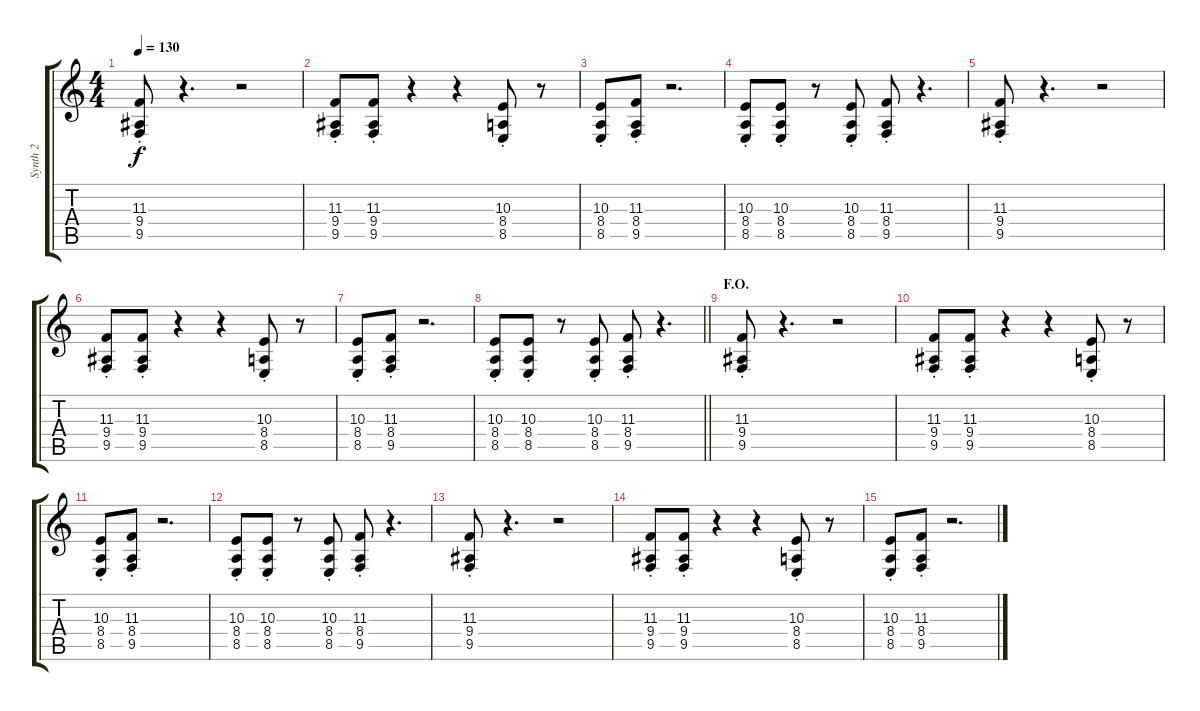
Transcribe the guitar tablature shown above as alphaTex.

\track ("Synth 2" "Synth 2") {instrument harpsichord}
\staff {score tabs}
\tuning (Eb4 Bb3 Gb3 Db3 Ab2 Eb2) {hide}
\ts (4 4)
\tempo 130
\clef g2
\ks c
(11.3{st} 9.4{st} 9.5{st}).8{dy f} r.4{d} r.2 |
(11.3{st} 9.4{st} 9.5{st}).8 (11.3{st} 9.4{st} 9.5{st}).8 r.4 r.4 (10.3{st} 8.4{st} 8.5{st}).8 r.8 |
(10.3{st} 8.4{st} 8.5{st}).8 (11.3{st} 8.4{st} 9.5{st}).8 r.2{d} |
(10.3{st} 8.4{st} 8.5{st}).8 (10.3{st} 8.4{st} 8.5{st}).8 r.8 (10.3{st} 8.4{st} 8.5{st}).8 (11.3{st} 8.4{st} 9.5{st}).8 r.4{d} |
(11.3{st} 9.4{st} 9.5{st}).8 r.4{d} r.2 |
(11.3{st} 9.4{st} 9.5{st}).8 (11.3{st} 9.4{st} 9.5{st}).8 r.4 r.4 (10.3{st} 8.4{st} 8.5{st}).8 r.8 |
(10.3{st} 8.4{st} 8.5{st}).8 (11.3{st} 8.4{st} 9.5{st}).8 r.2{d} |
\barLineRight lightlight
(10.3{st} 8.4{st} 8.5{st}).8 (10.3{st} 8.4{st} 8.5{st}).8 r.8 (10.3{st} 8.4{st} 8.5{st}).8 (11.3{st} 8.4{st} 9.5{st}).8 r.4{d} |
\section ("" "F.O.")
(11.3{st} 9.4{st} 9.5{st}).8{volume 5} r.4{d} r.2 |
(11.3{st} 9.4{st} 9.5{st}).8 (11.3{st} 9.4{st} 9.5{st}).8 r.4 r.4 (10.3{st} 8.4{st} 8.5{st}).8 r.8 |
(10.3{st} 8.4{st} 8.5{st}).8 (11.3{st} 8.4{st} 9.5{st}).8 r.2{d} |
(10.3{st} 8.4{st} 8.5{st}).8 (10.3{st} 8.4{st} 8.5{st}).8 r.8 (10.3{st} 8.4{st} 8.5{st}).8 (11.3{st} 8.4{st} 9.5{st}).8 r.4{d} |
(11.3{st} 9.4{st} 9.5{st}).8 r.4{d} r.2 |
(11.3{st} 9.4{st} 9.5{st}).8 (11.3{st} 9.4{st} 9.5{st}).8 r.4 r.4 (10.3{st} 8.4{st} 8.5{st}).8 r.8 |
(10.3{st} 8.4{st} 8.5{st}).8 (11.3{st} 8.4{st} 9.5{st}).8 r.2{d}
